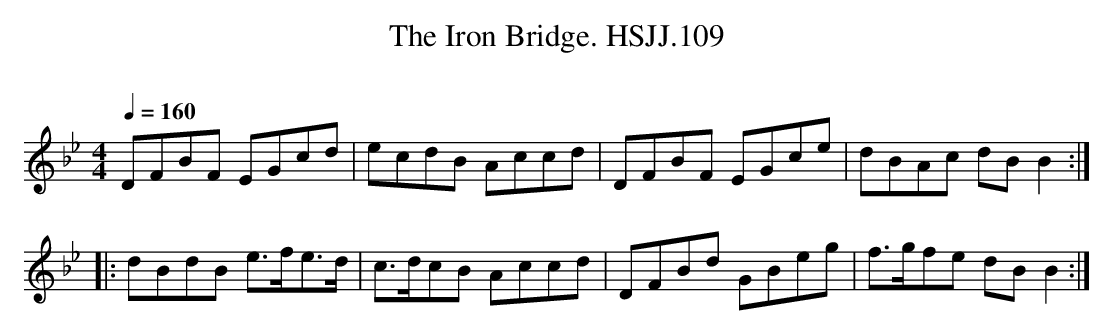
X:1
T:Iron Bridge. HSJJ.109, The
M:4/4
L:1/8
Q:1/4=160
O:
K:Bb
DFBF EGcd|ecdB Accd|DFBF EGce|dBAc dBB2:|
|:dBdB e>fe>d|c>dcB Accd|DFBd GBeg|f>gfe dBB2:|
